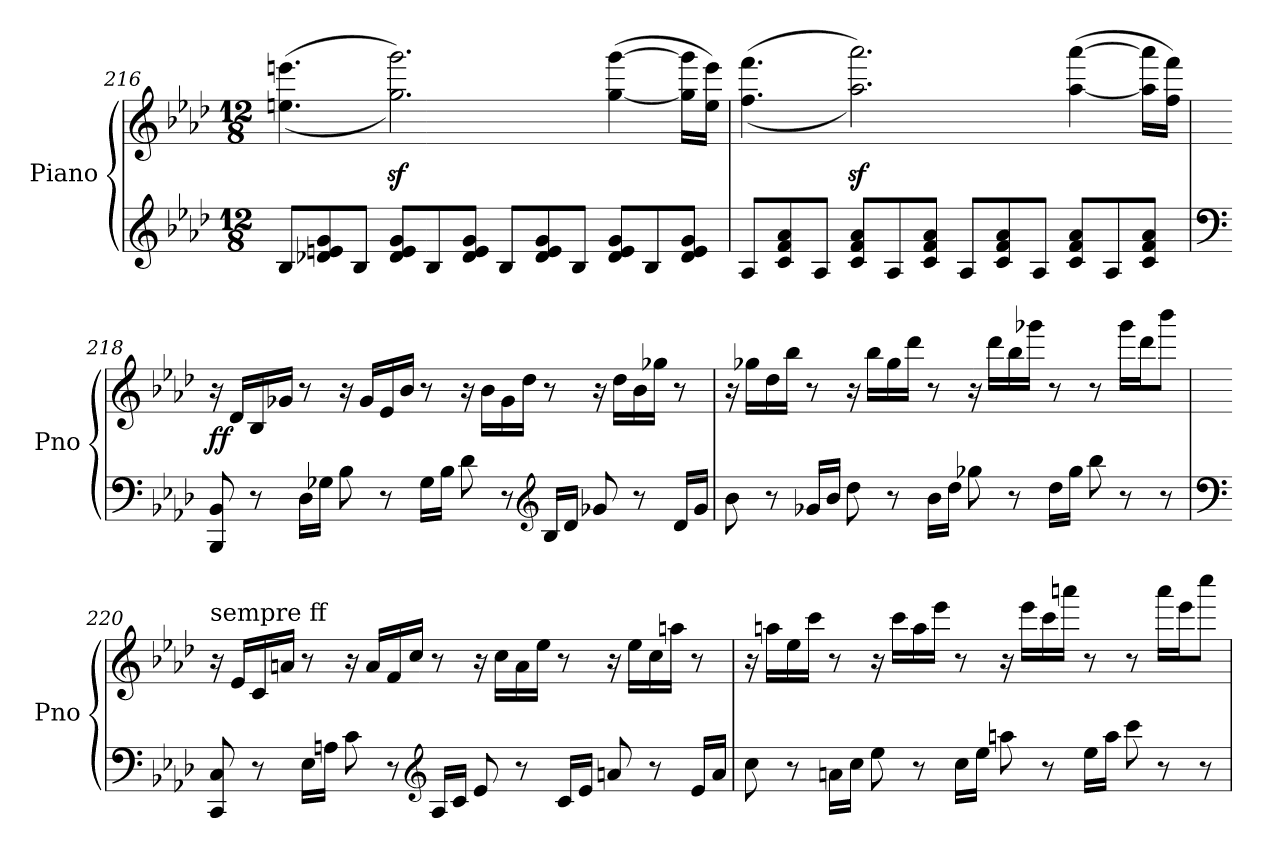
**kern	**kern	**dynam
*part1	*part1	*part1
*staff2	*staff1	*staff1/2
*I"Piano	*	*
*I'Pno	*	*
!!LO:LB:g=z
*clefG2	*clefG2	*
*k[b-e-a-d-]	*k[b-e-a-d-]	*
*A-:	*A-:	*
*M12/8	*M12/8	*
=216	=216	=216
8B-/L	(>(>4.een\ 4.eeen\	.
8d-X/ 8en/ 8g/	.	.
8B-/J	.	.
8d-/ 8e/ 8g/L	2.gg\z< 2.ggg\z<))	.
8B-/	.	.
8d-/ 8e/ 8g/J	.	.
8B-/L	.	.
8d-/ 8e/ 8g/	.	.
8B-/J	.	.
8d-/ 8e/ 8g/L	(>[4gg\ [4ggg\	.
8B-/	.	.
8d-/ 8e/ 8g/J	16gg\] 16ggg\]LL	.
.	16ee\ 16eee\JJ)	.
=217	=217	=217
8A-/L	(>(>4.ff\ 4.fff\	.
8c/ 8f/ 8a-/	.	.
8A-/J	.	.
8c/ 8f/ 8a-/L	2.aa-\z< 2.aaa-\z<))	.
8A-/	.	.
8c/ 8f/ 8a-/J	.	.
8A-/L	.	.
8c/ 8f/ 8a-/	.	.
8A-/J	.	.
8c/ 8f/ 8a-/L	(>[4aa-\ [4aaa-\	.
8A-/	.	.
8c/ 8f/ 8a-/J	16aa-\] 16aaa-\]LL	.
.	16ff\ 16fff\JJ)	.
!!LO:LB:g=z
=218	=218	=218
*clefF4	*	*
!	!	!LO:DY:b
8BBB-/ 8BB-/	16r	ff
.	16d-/LL	.
8r	16B-/	.
.	16g-X/JJ	.
16D-\LL	8r	.
16G-X\JJ	.	.
8B-\	16r	.
.	16g-/LL	.
8r	16e-/	.
.	16b-/JJ	.
16G-\LL	8r	.
16B-\JJ	.	.
8d-\	16r	.
.	16b-\LL	.
8r	16g-\	.
.	16dd-\JJ	.
*clefG2	*	*
16B-/LL	8r	.
16d-/JJ	.	.
8g-X/	16r	.
.	16dd-\LL	.
8r	16b-\	.
.	16gg-X\JJ	.
16d-/LL	8r	.
16g-/JJ	.	.
!!LO:PB:g=z
=219	=219	=219
8b-\	16r	.
.	16gg-X\LL	.
8r	16dd-\	.
.	16bb-\JJ	.
16g-X/LL	8r	.
16b-/JJ	.	.
8dd-\	16r	.
.	16bb-\LL	.
8r	16gg-\	.
.	16ddd-\JJ	.
16b-\LL	8r	.
16dd-\JJ	.	.
8gg-X\	16r	.
.	16ddd-\LL	.
8r	16bb-\	.
.	16ggg-X\JJ	.
16dd-\LL	8r	.
16gg-\JJ	.	.
8bb-\	8r	.
8r	16ggg-\LL	.
.	16ddd-\J	.
8r	8bbb-\J	.
!!LO:LB:g=z
=220	=220	=220
*clefF4	*	*
!	!LO:TX:a:t=sempre ff	!
8CC/ 8C/	16r	.
.	16e-/LL	.
8r	16c/	.
.	16an/JJ	.
16E-\LL	8r	.
16An\JJ	.	.
8c\	16r	.
.	16a/LL	.
8r	16f/	.
.	16cc/JJ	.
*clefG2	*	*
16A/LL	8r	.
16c/JJ	.	.
8e-/	16r	.
.	16cc\LL	.
8r	16a\	.
.	16ee-\JJ	.
16c/LL	8r	.
16e-/JJ	.	.
8an/	16r	.
.	16ee-\LL	.
8r	16cc\	.
.	16aan\JJ	.
16e-/LL	8r	.
16a/JJ	.	.
!!LO:LB:g=z
=221	=221	=221
8cc\	16r	.
.	16aan\LL	.
8r	16ee-\	.
.	16ccc\JJ	.
16an\LL	8r	.
16cc\JJ	.	.
8ee-\	16r	.
.	16ccc\LL	.
8r	16aa\	.
.	16eee-\JJ	.
16cc\LL	8r	.
16ee-\JJ	.	.
8aan\	16r	.
.	16eee-\LL	.
8r	16ccc\	.
.	16aaan\JJ	.
16ee-\LL	8r	.
16aa\JJ	.	.
8ccc\	8r	.
8r	16aaa\LL	.
.	16eee-\J	.
8r	8cccc\J	.
=	=	=
*-	*-	*-
